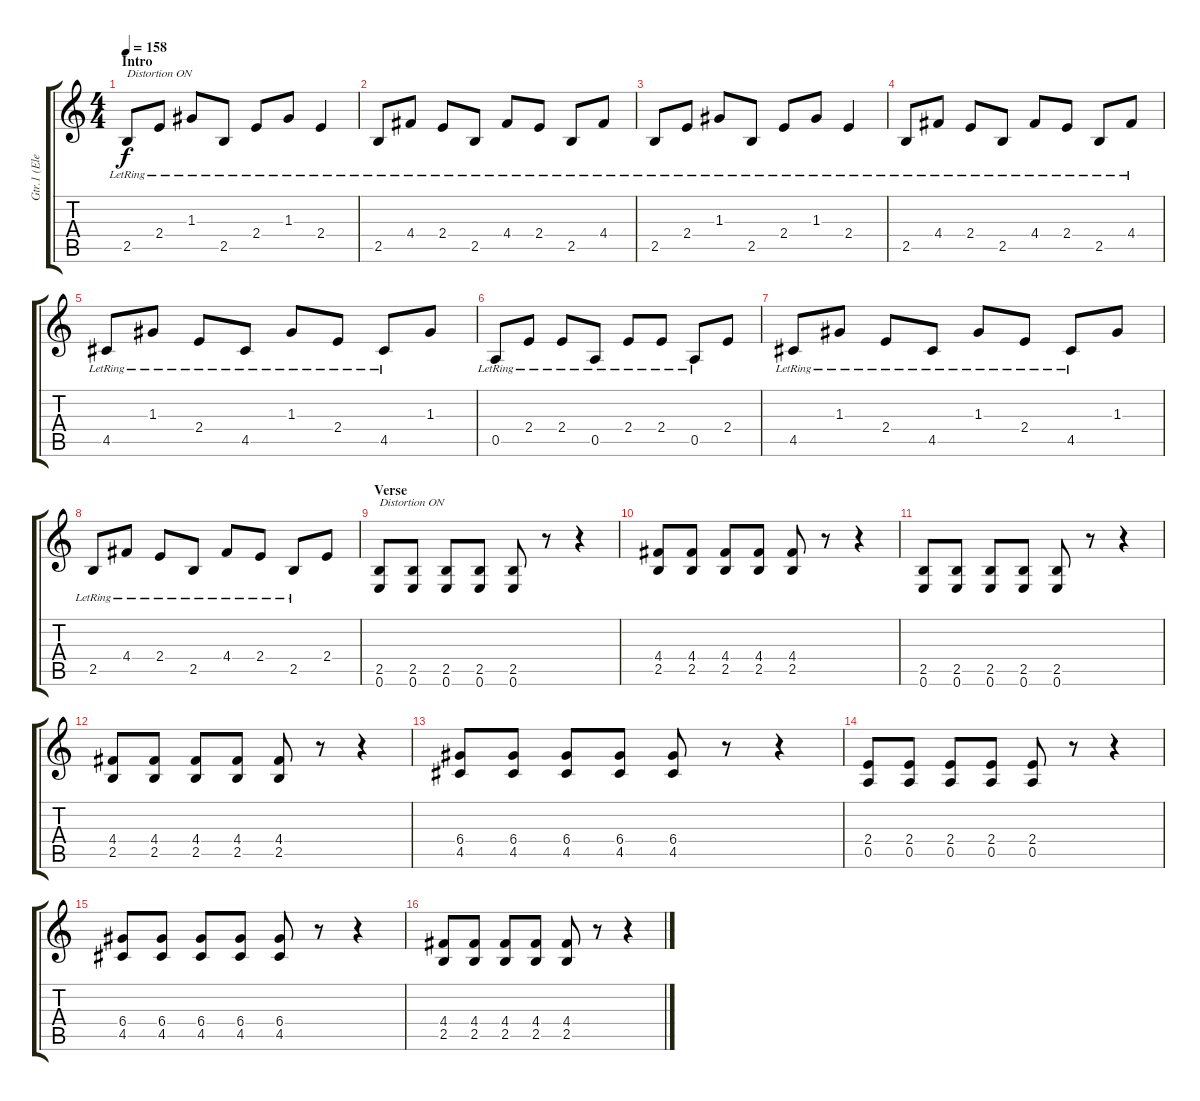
\track ("Gtr.1 (Electric)" "Gtr.1 (Ele") {instrument electricguitarclean}
\staff {score tabs}
\tuning (E4 B3 G3 D3 A2 E2) {hide}
\ts (4 4)
\section ("" "Intro")
\tempo 158
\clef g2
\ks c
2.5{lr}.8{txt "Distortion ON" dy f instrument electricguitarclean} 2.4{lr}.8 1.3{lr}.8 2.5{lr}.8 2.4{lr}.8 1.3{lr}.8 2.4{lr}.4 |
2.5{lr}.8 4.4{lr}.8 2.4{lr}.8 2.5{lr}.8 4.4{lr}.8 2.4{lr}.8 2.5{lr}.8 4.4{lr}.8 |
2.5{lr}.8 2.4{lr}.8 1.3{lr}.8 2.5{lr}.8 2.4{lr}.8 1.3{lr}.8 2.4{lr}.4 |
2.5{lr}.8 4.4{lr}.8 2.4{lr}.8 2.5{lr}.8 4.4{lr}.8 2.4{lr}.8 2.5{lr}.8 4.4{lr}.8 |
4.5{lr}.8 1.3{lr}.8 2.4{lr}.8 4.5{lr}.8 1.3{lr}.8 2.4{lr}.8 4.5{lr}.8 1.3.8 |
0.5{lr}.8 2.4{lr}.8 2.4{lr}.8 0.5{lr}.8 2.4{lr}.8 2.4{lr}.8 0.5{lr}.8 2.4.8 |
4.5{lr}.8 1.3{lr}.8 2.4{lr}.8 4.5{lr}.8 1.3{lr}.8 2.4{lr}.8 4.5{lr}.8 1.3.8 |
2.5{lr}.8 4.4{lr}.8 2.4{lr}.8 2.5{lr}.8 4.4{lr}.8 2.4{lr}.8 2.5{lr}.8 2.4.8 |
\section ("" "Verse")
(2.5 0.6).8{txt "Distortion ON" instrument overdrivenguitar} (2.5 0.6).8 (2.5 0.6).8 (2.5 0.6).8 (2.5 0.6).8 r.8 r.4 |
(4.4 2.5).8 (4.4 2.5).8 (4.4 2.5).8 (4.4 2.5).8 (4.4 2.5).8 r.8 r.4 |
(2.5 0.6).8 (2.5 0.6).8 (2.5 0.6).8 (2.5 0.6).8 (2.5 0.6).8 r.8 r.4 |
(4.4 2.5).8 (4.4 2.5).8 (4.4 2.5).8 (4.4 2.5).8 (4.4 2.5).8 r.8 r.4 |
(6.4 4.5).8 (6.4 4.5).8 (6.4 4.5).8 (6.4 4.5).8 (6.4 4.5).8 r.8 r.4 |
(2.4 0.5).8 (2.4 0.5).8 (2.4 0.5).8 (2.4 0.5).8 (2.4 0.5).8 r.8 r.4 |
(6.4 4.5).8 (6.4 4.5).8 (6.4 4.5).8 (6.4 4.5).8 (6.4 4.5).8 r.8 r.4 |
(4.4 2.5).8 (4.4 2.5).8 (4.4 2.5).8 (4.4 2.5).8 (4.4 2.5).8 r.8 r.4
